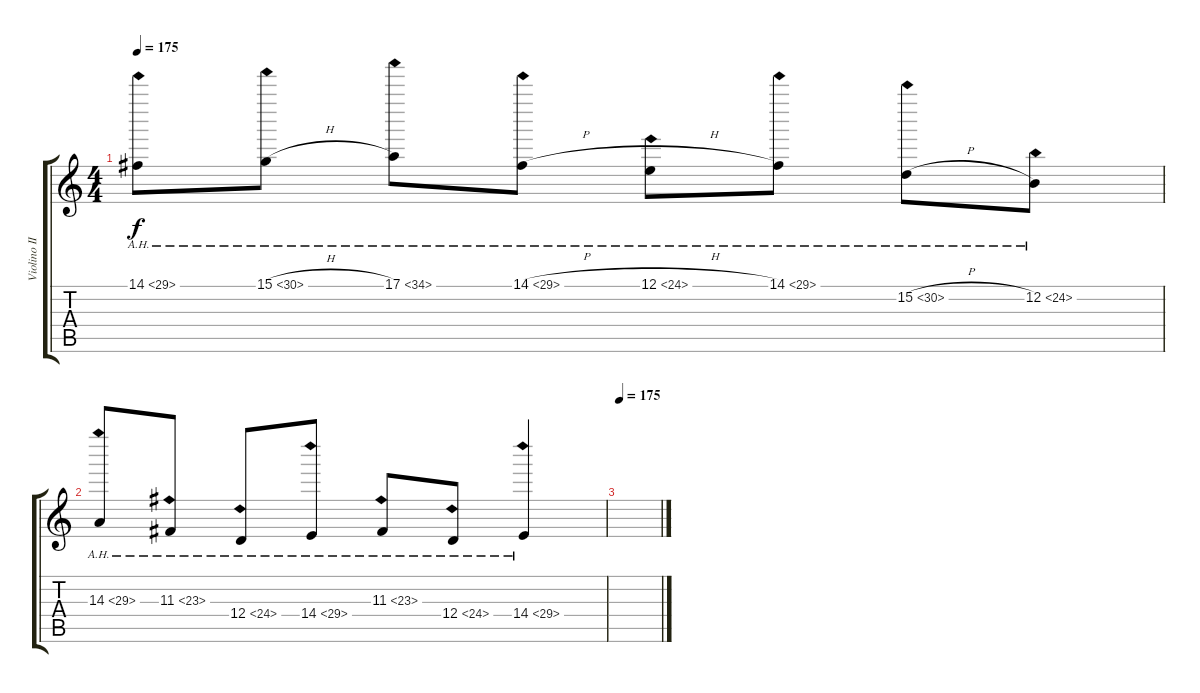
\track ("Violino II" "Violino II") {instrument violin}
\staff {score tabs}
\tuning (E4 B3 G3 D3 A2 E2) {hide}
\ts (4 4)
\tempo 175
\clef g2
\ks c
14.1{ah 15}.8{dy f} 15.1{ah 15 h}.8 17.1{ah 17}.8 14.1{ah 15 h}.8 12.1{ah 12 h}.8 14.1{ah 15}.8 15.2{ah 15 h}.8 12.2{ah 12}.8 |
14.3{ah 15}.8 11.3{ah 12}.8 12.4{ah 12}.8 14.4{ah 15}.8 11.3{ah 12}.8 12.4{ah 12}.8 14.4{ah 15}.4 |
\tempo 175
